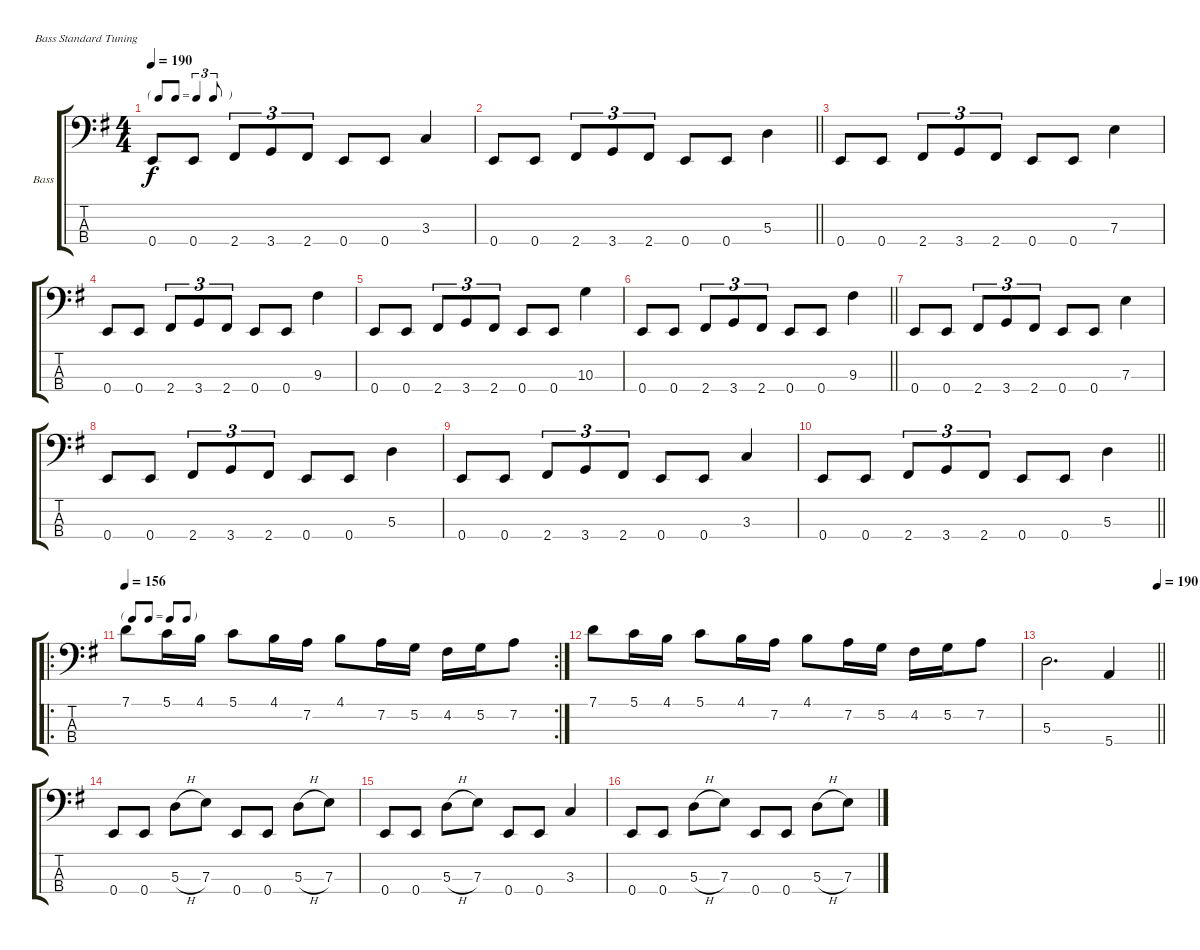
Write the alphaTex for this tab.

\bracketExtendMode groupsimilarinstruments
\firstSystemTrackNameOrientation horizontal
\otherSystemsTrackNameOrientation horizontal
\track ("Bass" "Bass") {instrument electricbassfinger}
\staff {score tabs}
\tuning (G2 D2 A1 E1)
\ts (4 4)
\tf triplet8th
\tempo 190
\clef f4
\scale
0.333333
\ks g
0.4.8{dy f} 0.4.8 2.4.8{tu (3 2)} 3.4.8{tu (3 2)} 2.4.8{tu (3 2)} 0.4.8 0.4.8 3.3.4 |
\scale
0.333333
\barLineRight lightlight
0.4.8 0.4.8 2.4.8{tu (3 2)} 3.4.8{tu (3 2)} 2.4.8{tu (3 2)} 0.4.8 0.4.8 5.3.4 |
\scale
0.333333 0.4.8 0.4.8 2.4.8{tu (3 2)} 3.4.8{tu (3 2)} 2.4.8{tu (3 2)} 0.4.8 0.4.8 7.3.4 |
\scale
0.333333 0.4.8 0.4.8 2.4.8{tu (3 2)} 3.4.8{tu (3 2)} 2.4.8{tu (3 2)} 0.4.8 0.4.8 9.3.4 |
\scale
0.333333 0.4.8 0.4.8 2.4.8{tu (3 2)} 3.4.8{tu (3 2)} 2.4.8{tu (3 2)} 0.4.8 0.4.8 10.3.4 |
\scale
0.333333
\barLineRight lightlight
0.4.8 0.4.8 2.4.8{tu (3 2)} 3.4.8{tu (3 2)} 2.4.8{tu (3 2)} 0.4.8 0.4.8 9.3.4 |
\scale
0.333333 0.4.8 0.4.8 2.4.8{tu (3 2)} 3.4.8{tu (3 2)} 2.4.8{tu (3 2)} 0.4.8 0.4.8 7.3.4 |
\scale
0.333333 0.4.8 0.4.8 2.4.8{tu (3 2)} 3.4.8{tu (3 2)} 2.4.8{tu (3 2)} 0.4.8 0.4.8 5.3.4 |
\scale
0.333333 0.4.8 0.4.8 2.4.8{tu (3 2)} 3.4.8{tu (3 2)} 2.4.8{tu (3 2)} 0.4.8 0.4.8 3.3.4 |
\scale
0.333333
\barLineRight lightlight
0.4.8 0.4.8 2.4.8{tu (3 2)} 3.4.8{tu (3 2)} 2.4.8{tu (3 2)} 0.4.8 0.4.8 5.3.4 |
\ro
\rc 2
\tf none
\tempo 156
\scale
0.433145 7.1.8 5.1.16 4.1.16 5.1.8 4.1.16 7.2.16 4.1.8 7.2.16 5.2.16 4.2.16 5.2.16 7.2.8 |
\scale
0.399247 7.1.8 5.1.16 4.1.16 5.1.8 4.1.16 7.2.16 4.1.8 7.2.16 5.2.16 4.2.16 5.2.16 7.2.8 |
\tempo (190 1)
\scale
0.167608
\barLineRight lightlight
5.3.2{d} 5.4.4 |
\scale
0.340426 0.4.8 0.4.8 5.3{h}.8 7.3.8 0.4.8 0.4.8 5.3{h}.8 7.3.8 |
\scale
0.319149 0.4.8 0.4.8 5.3{h}.8 7.3.8 0.4.8 0.4.8 3.3.4 |
\scale
0.340426 0.4.8 0.4.8 5.3{h}.8 7.3.8 0.4.8 0.4.8 5.3{h}.8 7.3.8
